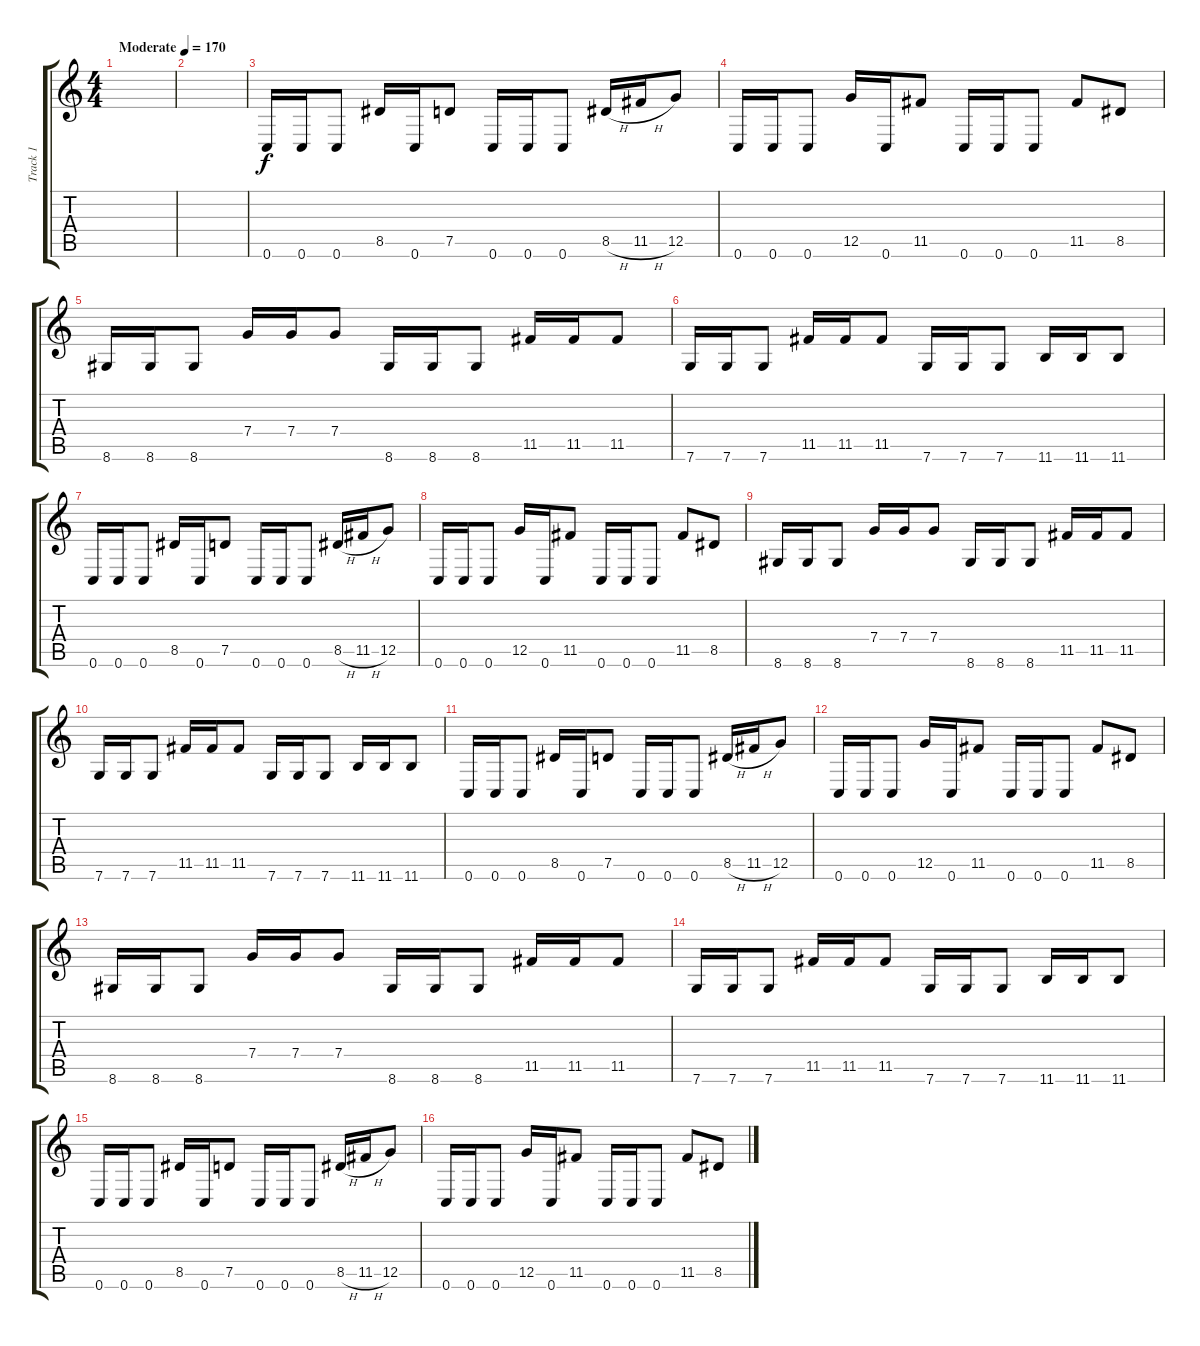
\track ("Track 1" "Track 1") {instrument overdrivenguitar}
\staff {score tabs}
\tuning (D4 A3 F3 C3 G2 C2) {hide}
\ts (4 4)
\tempo (170 "Moderate")
\clef g2
\ks c
|
|
0.6.16 0.6.16 0.6.8 8.5.16 0.6.16 7.5.8 0.6.16 0.6.16 0.6.8 8.5{h}.16 11.5{h}.16 12.5.8 |
0.6.16 0.6.16 0.6.8 12.5.16 0.6.16 11.5.8 0.6.16 0.6.16 0.6.8 11.5.8 8.5.8 |
8.6.16 8.6.16 8.6.8 7.4.16 7.4.16 7.4.8 8.6.16 8.6.16 8.6.8 11.5.16 11.5.16 11.5.8 |
7.6.16 7.6.16 7.6.8 11.5.16 11.5.16 11.5.8 7.6.16 7.6.16 7.6.8 11.6.16 11.6.16 11.6.8 |
0.6.16 0.6.16 0.6.8 8.5.16 0.6.16 7.5.8 0.6.16 0.6.16 0.6.8 8.5{h}.16 11.5{h}.16 12.5.8 |
0.6.16 0.6.16 0.6.8 12.5.16 0.6.16 11.5.8 0.6.16 0.6.16 0.6.8 11.5.8 8.5.8 |
8.6.16 8.6.16 8.6.8 7.4.16 7.4.16 7.4.8 8.6.16 8.6.16 8.6.8 11.5.16 11.5.16 11.5.8 |
7.6.16 7.6.16 7.6.8 11.5.16 11.5.16 11.5.8 7.6.16 7.6.16 7.6.8 11.6.16 11.6.16 11.6.8 |
0.6.16 0.6.16 0.6.8 8.5.16 0.6.16 7.5.8 0.6.16 0.6.16 0.6.8 8.5{h}.16 11.5{h}.16 12.5.8 |
0.6.16 0.6.16 0.6.8 12.5.16 0.6.16 11.5.8 0.6.16 0.6.16 0.6.8 11.5.8 8.5.8 |
8.6.16 8.6.16 8.6.8 7.4.16 7.4.16 7.4.8 8.6.16 8.6.16 8.6.8 11.5.16 11.5.16 11.5.8 |
7.6.16 7.6.16 7.6.8 11.5.16 11.5.16 11.5.8 7.6.16 7.6.16 7.6.8 11.6.16 11.6.16 11.6.8 |
0.6.16 0.6.16 0.6.8 8.5.16 0.6.16 7.5.8 0.6.16 0.6.16 0.6.8 8.5{h}.16 11.5{h}.16 12.5.8 |
0.6.16 0.6.16 0.6.8 12.5.16 0.6.16 11.5.8 0.6.16 0.6.16 0.6.8 11.5.8 8.5.8
